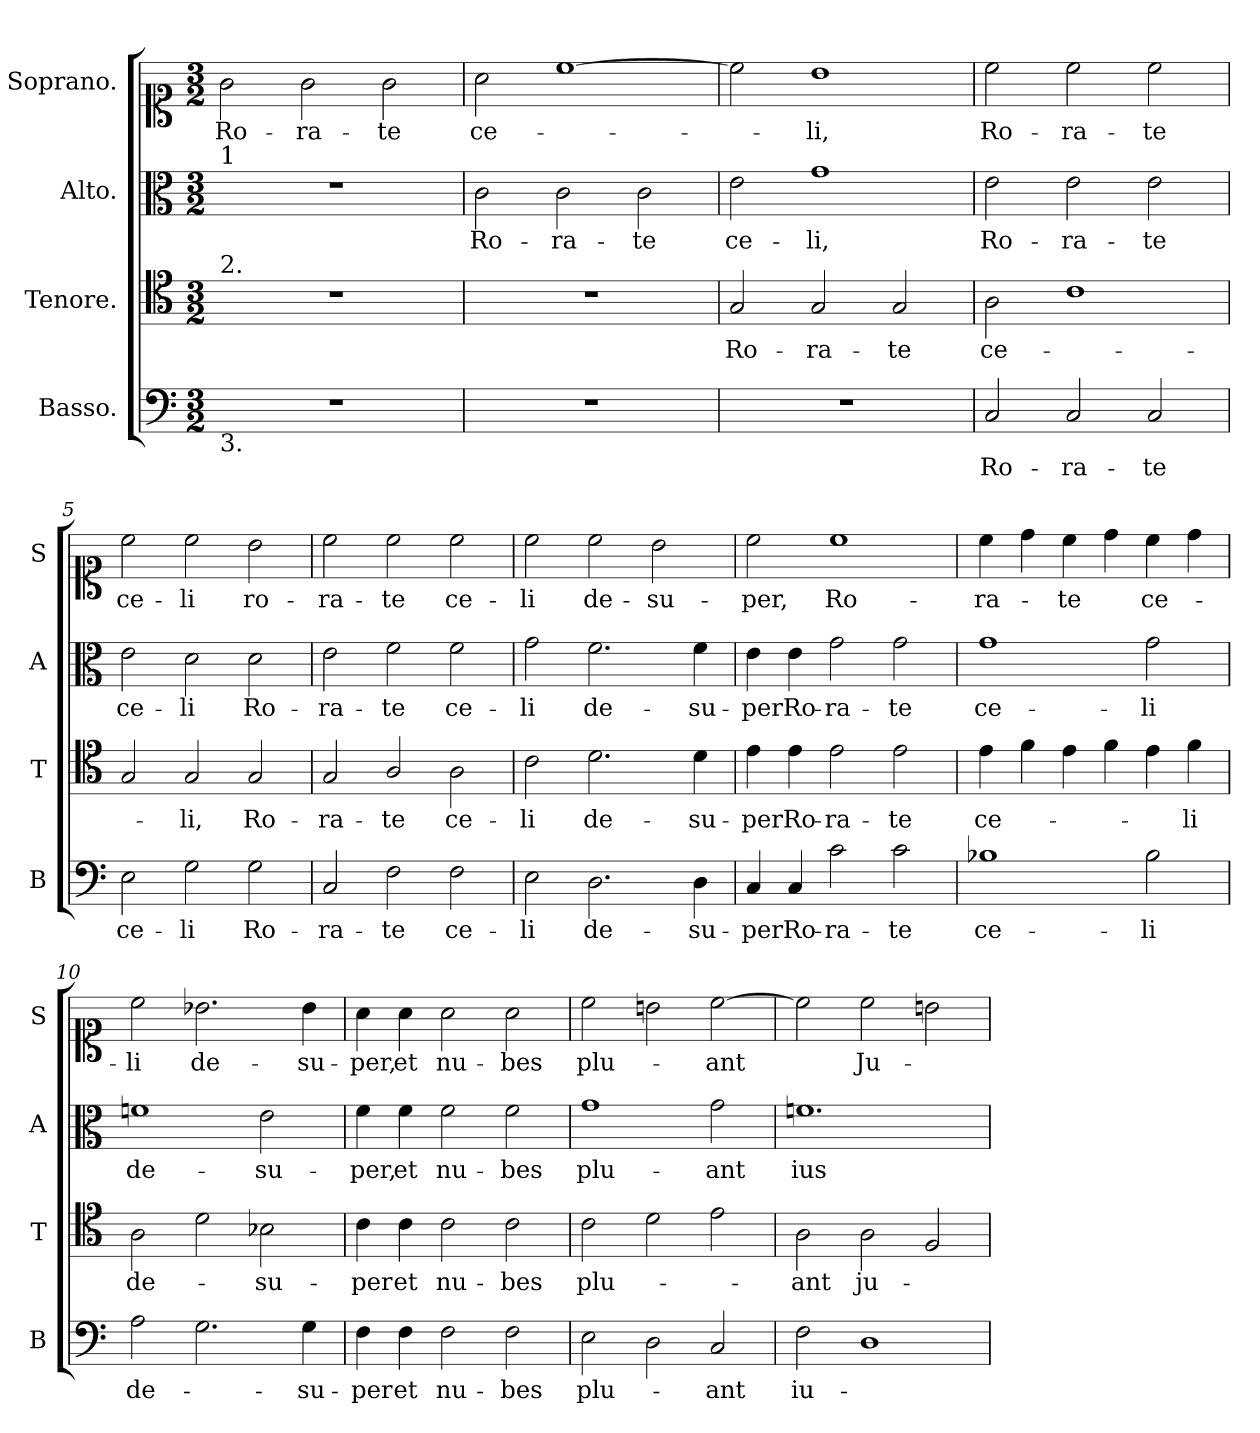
**kern	**text	**kern	**text	**kern	**text	**kern	**text
*part4	*part4	*part3	*part3	*part2	*part2	*part1	*part1
*staff4	*staff4	*staff3	*staff3	*staff2	*staff2	*staff1	*staff1
*I"Basso.	*	*I"Tenore.	*	*I"Alto.	*	*I"Soprano.	*
*I'B	*	*I'T	*	*I'A	*	*I'S	*
*clefF4	*	*clefC4	*	*clefC3	*	*clefC1	*
*k[]	*	*k[]	*	*k[]	*	*k[]	*
*C:	*	*C:	*	*C:	*	*C:	*
*M3/2	*	*M3/2	*	*M3/2	*	*M3/2	*
=1	=1	=1	=1	=1	=1	=1	=1
!	!	!	!	!LO:TX:a:t=1	!	!	!
!	!	!LO:TX:a:t=2.	!	!	!	!	!
!LO:TX:b:t=3.	!	!	!	!	!	!	!
1.r	.	1.r	.	1.r	.	2g\	Ro-
.	.	.	.	.	.	2g\	-ra-
.	.	.	.	.	.	2g\	-te
=2	=2	=2	=2	=2	=2	=2	=2
1.r	.	1.r	.	2c\	Ro-	2a\	ce-
.	.	.	.	2c\	-ra-	[1cc	.
.	.	.	.	2c\	-te	.	.
=3	=3	=3	=3	=3	=3	=3	=3
1.r	.	2G/	Ro-	2e\	ce-	2cc\]	.
.	.	2G/	-ra-	1g	-li,	1b	-li,
.	.	2G/	-te	.	.	.	.
=4	=4	=4	=4	=4	=4	=4	=4
2C/	Ro-	2A\	ce-	2e\	Ro-	2cc\	Ro-
2C/	-ra-	1c	.	2e\	-ra-	2cc\	-ra-
2C/	-te	.	.	2e\	-te	2cc\	-te
=5	=5	=5	=5	=5	=5	=5	=5
2E\	ce-	2G/	.	2e\	ce-	2cc\	ce-
2G\	-li	2G/	-li,	2d\	-li	2cc\	-li
2G\	Ro-	2G/	Ro-	2d\	Ro-	2b\	ro-
=6	=6	=6	=6	=6	=6	=6	=6
2C/	-ra-	2G/	-ra-	2e\	-ra-	2cc\	-ra-
2F\	-te	2A/	-te	2f\	-te	2cc\	-te
2F\	ce-	2A\	ce-	2f\	ce-	2cc\	ce-
=7	=7	=7	=7	=7	=7	=7	=7
2E\	-li	2c\	-li	2g\	-li	2cc\	-li
2.D\	de-	2.d\	de-	2.f\	de-	2cc\	de-
.	.	.	.	.	.	2b\	-su-
4D\	-su-	4d\	-su-	4f\	-su-	.	.
=8	=8	=8	=8	=8	=8	=8	=8
4C/	-per	4e\	-per	4e\	-per	2cc\	-per,
4C/	Ro-	4e\	Ro-	4e\	Ro-	.	.
2c\	-ra-	2e\	-ra-	2g\	-ra-	1cc	Ro-
2c\	-te	2e\	-te	2g\	-te	.	.
=9	=9	=9	=9	=9	=9	=9	=9
1B-X	ce-	4e\	ce-	1g	ce-	4cc\	-ra-
.	.	4f\	.	.	.	4dd\	.
.	.	4e\	.	.	.	4cc\	-te
.	.	4f\	.	.	.	4dd\	.
2B-\	-li	4e\	.	2g\	-li	4cc\	ce-
.	.	4f\	-li	.	.	4dd\	.
=10	=10	=10	=10	=10	=10	=10	=10
2A\	de-	2A\	de-	1fn	de-	2cc\	-li
2.G\	.	2d\	.	.	.	2.b-X\	de-
.	.	2B-X\	-su-	2e\	-su-	.	.
4G\	-su-	.	.	.	.	4b-\	-su-
=11	=11	=11	=11	=11	=11	=11	=11
4F\	-per	4c\	-per	4f\	-per,	4a\	-per,
4F\	et	4c\	et	4f\	et	4a\	et
2F\	nu-	2c\	nu-	2f\	nu-	2a\	nu-
2F\	-bes	2c\	-bes	2f\	-bes	2a\	-bes
=12	=12	=12	=12	=12	=12	=12	=12
2E\	plu-	2c\	plu-	1g	plu-	2cc\	plu-
2D\	.	2d\	.	.	.	2bn\	.
2C/	-ant	2e\	.	2g\	-ant	[2cc\	-ant
=13	=13	=13	=13	=13	=13	=13	=13
2F\	iu-	2A\	-ant	1.fn	ius-	2cc\]	.
1D	.	2A\	ju-	.	.	2cc\	Ju-
.	.	2F/	.	.	.	2bn\	.
=	=	=	=	=	=	=	=
*-	*-	*-	*-	*-	*-	*-	*-
